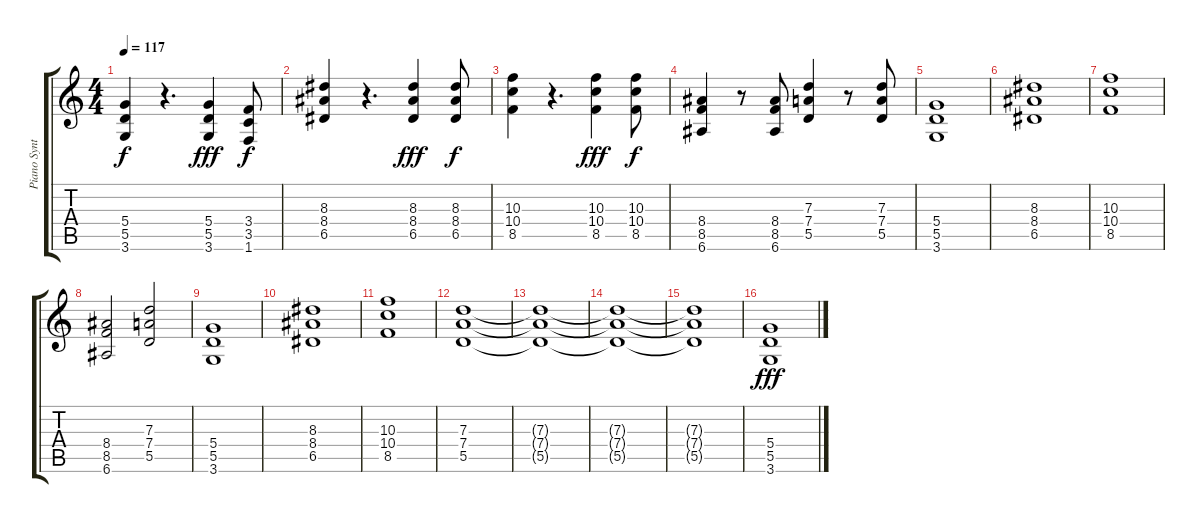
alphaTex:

\track ("Piano Synth" "Piano Synt") {instrument stringensemble1}
\staff {score tabs}
\tuning (E5 B4 G4 D4 A3 E3) {hide}
\ts (4 4)
\tempo 117
\clef g2
\ks c
(5.4 5.5 3.6).4{dy f} r.4{d} (5.4 5.5 3.6).4{dy fff} (3.4 3.5 1.6).8{dy f} |
(8.3 8.4 6.5).4 r.4{d} (8.3 8.4 6.5).4{dy fff} (8.3 8.4 6.5).8{dy f} |
(10.3 10.4 8.5).4 r.4{d} (10.3 10.4 8.5).4{dy fff} (10.3 10.4 8.5).8{dy f} |
(8.4 8.5 6.6).4 r.8 (8.4 8.5 6.6).8 (7.3 7.4 5.5).4 r.8 (7.3 7.4 5.5).8 |
(5.4 5.5 3.6).1 |
(8.3 8.4 6.5).1 |
(10.3 10.4 8.5).1 |
(8.4 8.5 6.6).2 (7.3 7.4 5.5).2 |
(5.4 5.5 3.6).1 |
(8.3 8.4 6.5).1 |
(10.3 10.4 8.5).1 |
(7.3 7.4 5.5).1 |
(7.3{t} 7.4{t} 5.5{t}).1 |
(7.3{t} 7.4{t} 5.5{t}).1 |
(7.3{t} 7.4{t} 5.5{t}).1 |
(5.4 5.5 3.6).1{dy fff}
